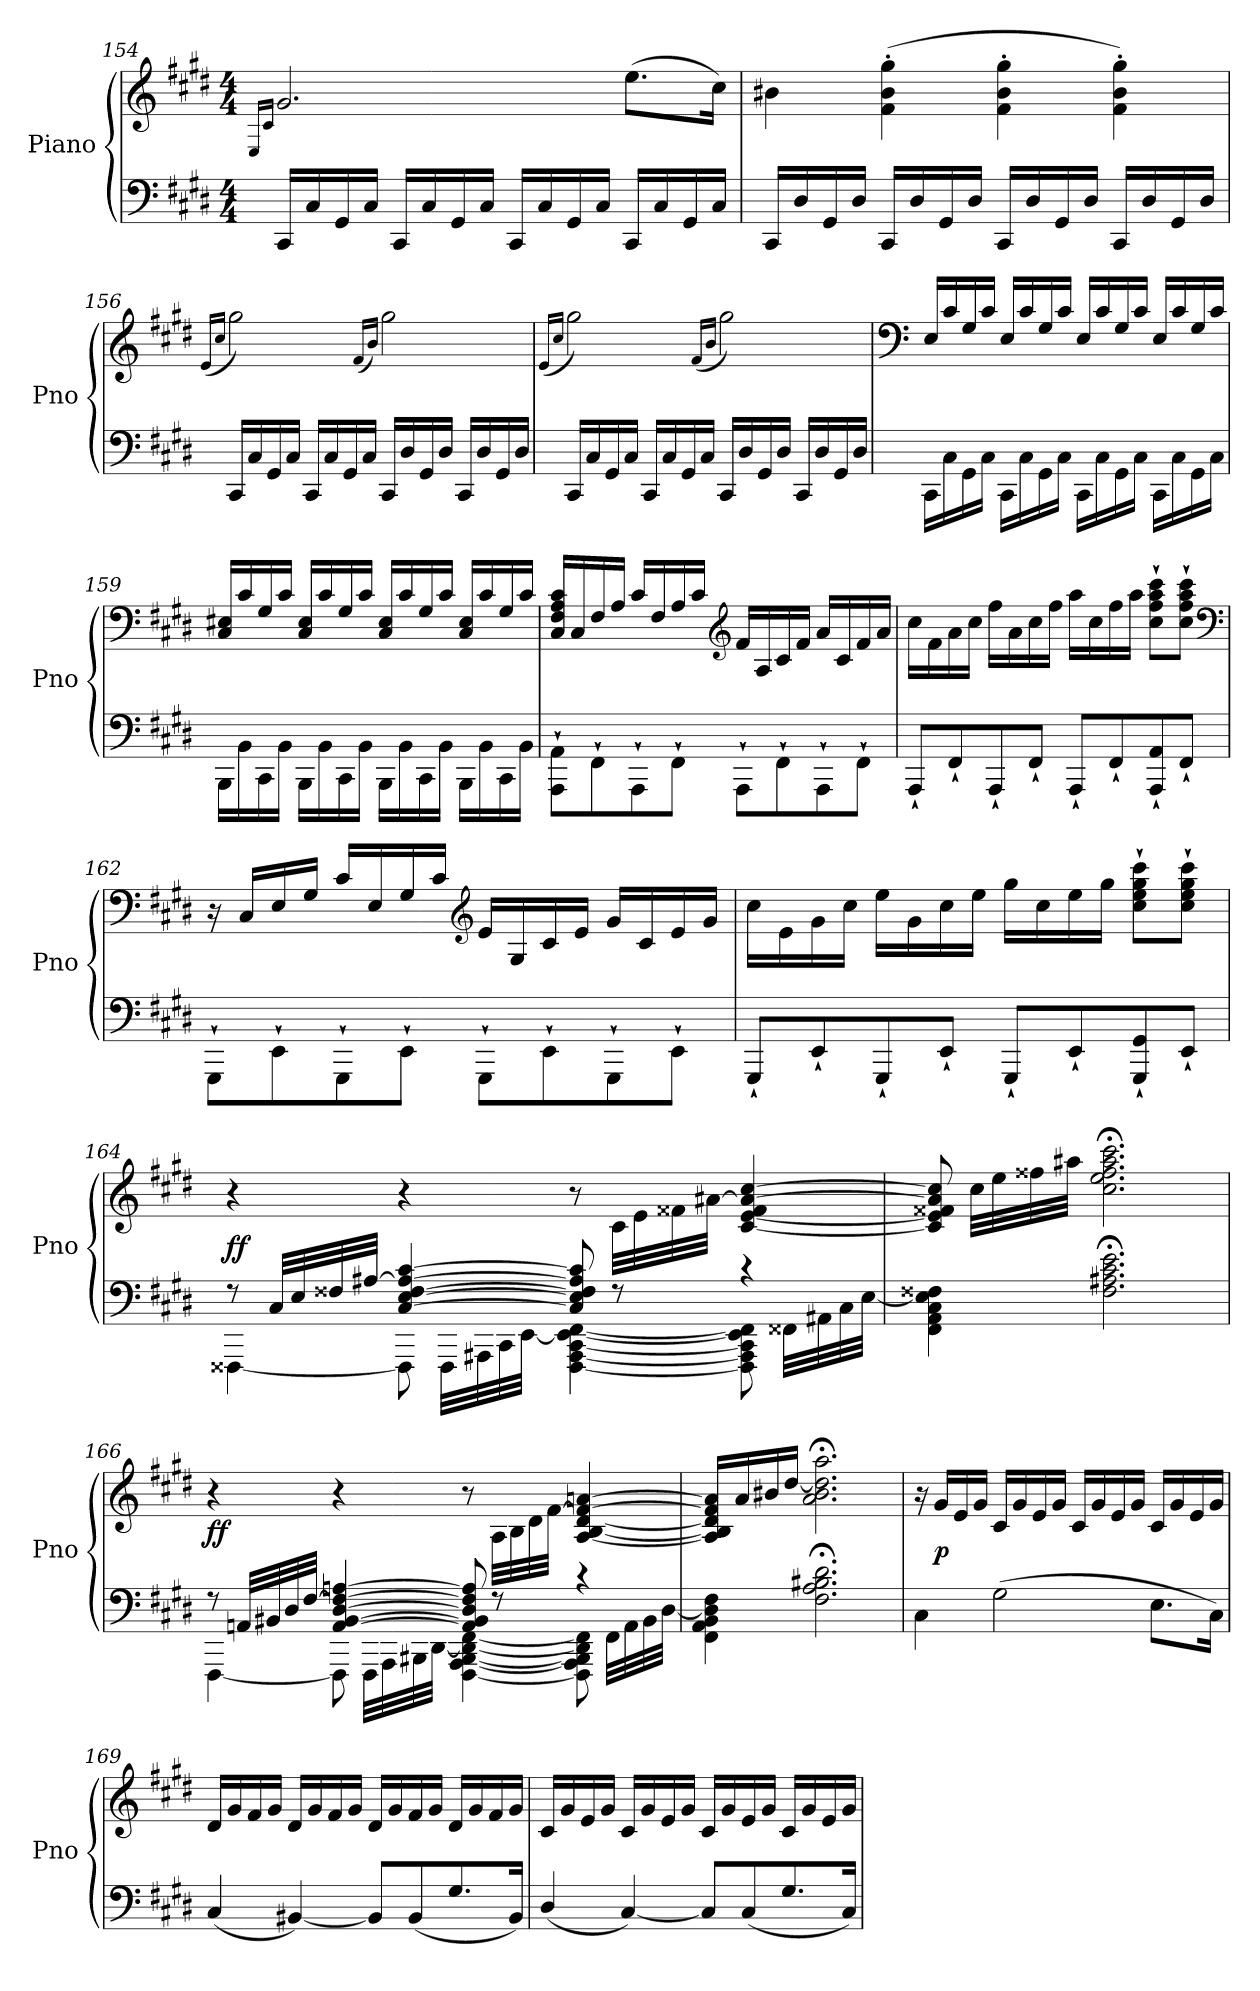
**kern	**kern	**dynam
*part1	*part1	*part1
*staff2	*staff1	*staff1/2
*I"Piano	*	*
*I'Pno	*	*
*clefF4	*clefG2	*
*k[f#c#g#d#]	*k[f#c#g#d#]	*
*M4/4	*M4/4	*
=154	=154	=154
.	16qE/LL	.
.	16qc#/JJ	.
16CC#/LL	2.g#/	.
16C#/	.	.
16GG#/	.	.
16C#/JJ	.	.
16CC#/LL	.	.
16C#/	.	.
16GG#/	.	.
16C#/JJ	.	.
16CC#/LL	.	.
16C#/	.	.
16GG#/	.	.
16C#/JJ	.	.
16CC#/LL	(8.ee\L	.
16C#/	.	.
16GG#/	.	.
16C#/JJ	16cc#\Jk)	.
=155	=155	=155
16CC#/LL	4b#X\	.
16D#/	.	.
16GG#/	.	.
16D#/JJ	.	.
16CC#/LL	(4f#'\ 4b#'\ 4gg#'\	.
16D#/	.	.
16GG#/	.	.
16D#/JJ	.	.
16CC#/LL	4f#'\ 4b#'\ 4gg#'\	.
16D#/	.	.
16GG#/	.	.
16D#/JJ	.	.
16CC#/LL	4f#'\ 4b#'\ 4gg#'\)	.
16D#/	.	.
16GG#/	.	.
16D#/JJ	.	.
=156	=156	=156
.	(16qe/LL	.
.	16qcc#/JJ	.
16CC#/LL	2gg#\)	.
16C#/	.	.
16GG#/	.	.
16C#/JJ	.	.
16CC#/LL	.	.
16C#/	.	.
16GG#/	.	.
16C#/JJ	.	.
.	(16qf#/LL	.
.	16qb/JJ)	.
16CC#/LL	2gg#\	.
16D#/	.	.
16GG#/	.	.
16D#/JJ	.	.
16CC#/LL	.	.
16D#/	.	.
16GG#/	.	.
16D#/JJ	.	.
=157	=157	=157
.	(16qe/LL	.
.	16qcc#/JJ	.
16CC#/LL	2gg#\)	.
16C#/	.	.
16GG#/	.	.
16C#/JJ	.	.
16CC#/LL	.	.
16C#/	.	.
16GG#/	.	.
16C#/JJ	.	.
.	(16qf#/LL	.
.	16qb/JJ	.
16CC#/LL	2gg#\)	.
16D#/	.	.
16GG#/	.	.
16D#/JJ	.	.
16CC#/LL	.	.
16D#/	.	.
16GG#/	.	.
16D#/JJ	.	.
=158	=158	=158
*	*clefF4	*
16CC#\LL	16E/LL	.
16C#\	16c#/	.
16GG#\	16G#/	.
16C#\JJ	16c#/JJ	.
16CC#\LL	16E/LL	.
16C#\	16c#/	.
16GG#\	16G#/	.
16C#\JJ	16c#/JJ	.
16CC#\LL	16E/LL	.
16C#\	16c#/	.
16GG#\	16G#/	.
16C#\JJ	16c#/JJ	.
16CC#\LL	16E/LL	.
16C#\	16c#/	.
16GG#\	16G#/	.
16C#\JJ	16c#/JJ	.
=159	=159	=159
16BBB\LL	16C#/ 16E#X/LL	.
16BB\	16c#/	.
16CC#\	16G#/	.
16BB\JJ	16c#/JJ	.
16BBB\LL	16C#/ 16E#/LL	.
16BB\	16c#/	.
16CC#\	16G#/	.
16BB\JJ	16c#/JJ	.
16BBB\LL	16C#/ 16E#/LL	.
16BB\	16c#/	.
16CC#\	16G#/	.
16BB\JJ	16c#/JJ	.
16BBB\LL	16C#/ 16E#/LL	.
16BB\	16c#/	.
16CC#\	16G#/	.
16BB\JJ	16c#/JJ	.
=160	=160	=160
8AAA`\ 8AA`\L	16C#/ 16F#/ 16A/ 16c#/LL	.
.	16C#/	.
8FF#`\	16F#/	.
.	16A/JJ	.
8AAA`\	16c#/LL	.
.	16F#/	.
8FF#`\J	16A/	.
.	16c#/JJ	.
*	*clefG2	*
8AAA`\L	16f#/LL	.
.	16A/	.
8FF#`\	16c#/	.
.	16f#/JJ	.
8AAA`\	16a/LL	.
.	16c#/	.
8FF#`\J	16f#/	.
.	16a/JJ	.
=161	=161	=161
8AAA`/L	16cc#\LL	.
.	16f#\	.
8FF#`/	16a\	.
.	16cc#\JJ	.
8AAA`/	16ff#\LL	.
.	16a\	.
8FF#`/J	16cc#\	.
.	16ff#\JJ	.
8AAA`/L	16aa\LL	.
.	16cc#\	.
8FF#`/	16ff#\	.
.	16aa\JJ	.
8AAA`/ 8AA`/	8cc#`\ 8ff#`\ 8aa`\ 8ccc#`\L	.
8FF#`/J	8cc#`\ 8ff#`\ 8aa`\ 8ccc#`\J	.
*	*clefF4	*
=162	=162	=162
8GGG#`\L	16r	.
.	16C#/LL	.
8EE`\	16E/	.
.	16G#/JJ	.
8GGG#`\	16c#/LL	.
.	16E/	.
8EE`\J	16G#/	.
.	16c#/JJ	.
*	*clefG2	*
8GGG#`\L	16e/LL	.
.	16G#/	.
8EE`\	16c#/	.
.	16e/JJ	.
8GGG#`\	16g#/LL	.
.	16c#/	.
8EE`\J	16e/	.
.	16g#/JJ	.
=163	=163	=163
8GGG#`/L	16cc#\LL	.
.	16e\	.
8EE`/	16g#\	.
.	16cc#\JJ	.
8GGG#`/	16ee\LL	.
.	16g#\	.
8EE`/J	16cc#\	.
.	16ee\JJ	.
8GGG#`/L	16gg#\LL	.
.	16cc#\	.
8EE`/	16ee\	.
.	16gg#\JJ	.
8GGG#`/ 8GG#`/	8cc#`\ 8ee`\ 8gg#`\ 8ccc#`\L	.
8EE`/J	8cc#`\ 8ee`\ 8gg#`\ 8ccc#`\J	.
=164	=164	=164
*^	*	*
8r	[4FFF##X\	4r	ff
32C#/LLL	.	.	.
32E/	.	.	.
32F##X/	.	.	.
[32A#X/JJJ	.	.	.
[4C#/ [4E/ [4F##/ 4A#_/ [4c#/	8FFF##\]	4r	.
.	32FFF##\LLL	.	.
.	32AAA#X\	.	.
.	32CC#\	.	.
.	[32EE\JJJ	.	.
8C#]/ 8E]/ 8F##]/ 8A#]/ 8c#]/	[4FFF##\ [4AAA#\ [4CC#\ 4EE_\ [4FF#\	8r	.
8r	.	32c#\LLL	.
.	.	32e\	.
.	.	32f##X\	.
.	.	[32a#X\JJJ	.
4r	8FFF##]\ 8AAA#]\ 8CC#]\ 8EE]\ 8FF#]\	[4c#/ [4e/ 4f##/ 4a#_/ [4cc#/	.
.	32FF##X\LLL	.	.
.	32AA#X\	.	.
.	32C#\	.	.
.	[32E\JJJ	.	.
*v	*v	*	*
=165	=165	=165
4FF#\ 4AA\ 4C#\ 4E]\ 4F##X\	8c#]/ 8e]/ 8f##X/ 8a#]/ 8cc#]/	.
.	32cc#\LLL	.
.	32ee\	.
.	32ff##X\	.
.	32aa#X\JJJ	.
2.F##;<\ 2.A#X;<\ 2.c#;<\ 2.e;<\	2.cc#;<\ 2.ee;<\ 2.ff##;<\ 2.aa#;<\ 2.ccc#;<\	.
=166	=166	=166
*^	*	*
8r	[4FFF#\	4r	ff
32AAn/LLL	.	.	.
32BB#X/	.	.	.
32D#/	.	.	.
[32F#/JJJ	.	.	.
[4AA/ [4BB#/ [4D#/ 4F#_/ [4An/	8FFF#\]	4r	.
.	32FFF#\LLL	.	.
.	32AAA\	.	.
.	32BBB#X\	.	.
.	[32DD#\JJJ	.	.
8AA]/ 8BB#]/ 8D#]/ 8F#]/ 8A]/	[4FFF#\ [4AAA\ [4BBB#\ 4DD#_\ [4FF#\	8r	.
8r	.	32A\LLL	.
.	.	32B\	.
.	.	32d#\	.
.	.	[32f#\JJJ	.
4r	8FFF#]\ 8AAA]\ 8BBB#]\ 8DD#]\ 8FF#]\	[4A/ [4B/ [4d#/ 4f#_/ [4an/	.
.	32FF#\LLL	.	.
.	32AA\	.	.
.	32BB#\	.	.
.	[32D#\JJJ	.	.
*v	*v	*	*
=167	=167	=167
4FF#\ 4AA\ 4BB\ 4D#]\ 4F#\	16A]/ 16B]/ 16d#]/ 16f#]/ 16a]/LL	.
.	16a/	.
.	16b#X/	.
.	[16dd#/JJ	.
2.F#;<\ 2.A;<\ 2.B#X;<\ 2.d#;<\	2.a;<\ 2.b#;<\ 2.dd#];<\ 2.aa;<\	.
=168	=168	=168
4C#\	16r	.
.	16g#/LL	p
.	16e/	.
.	16g#/JJ	.
(2G#\	16c#/LL	.
.	16g#/	.
.	16e/	.
.	16g#/JJ	.
.	16c#/LL	.
.	16g#/	.
.	16e/	.
.	16g#/JJ	.
8.E\L	16c#/LL	.
.	16g#/	.
.	16e/	.
16C#\Jk)	16g#/JJ	.
=169	=169	=169
(4C#/	16d#/LL	.
.	16g#/	.
.	16f#/	.
.	16g#/JJ	.
[4BB#X/)	16d#/LL	.
.	16g#/	.
.	16f#/	.
.	16g#/JJ	.
8BB#/L]	16d#/LL	.
.	16g#/	.
(8BB#/	16f#/	.
.	16g#/JJ	.
8.G#/	16d#/LL	.
.	16g#/	.
.	16f#/	.
16BB#/Jk)	16g#/JJ	.
=170	=170	=170
(4D#/	16c#/LL	.
.	16g#/	.
.	16e/	.
.	16g#/JJ	.
[4C#/)	16c#/LL	.
.	16g#/	.
.	16e/	.
.	16g#/JJ	.
8C#/L]	16c#/LL	.
.	16g#/	.
(8C#/	16e/	.
.	16g#/JJ	.
8.G#/	16c#/LL	.
.	16g#/	.
.	16e/	.
16C#/Jk)	16g#/JJ	.
=	=	=
*-	*-	*-
